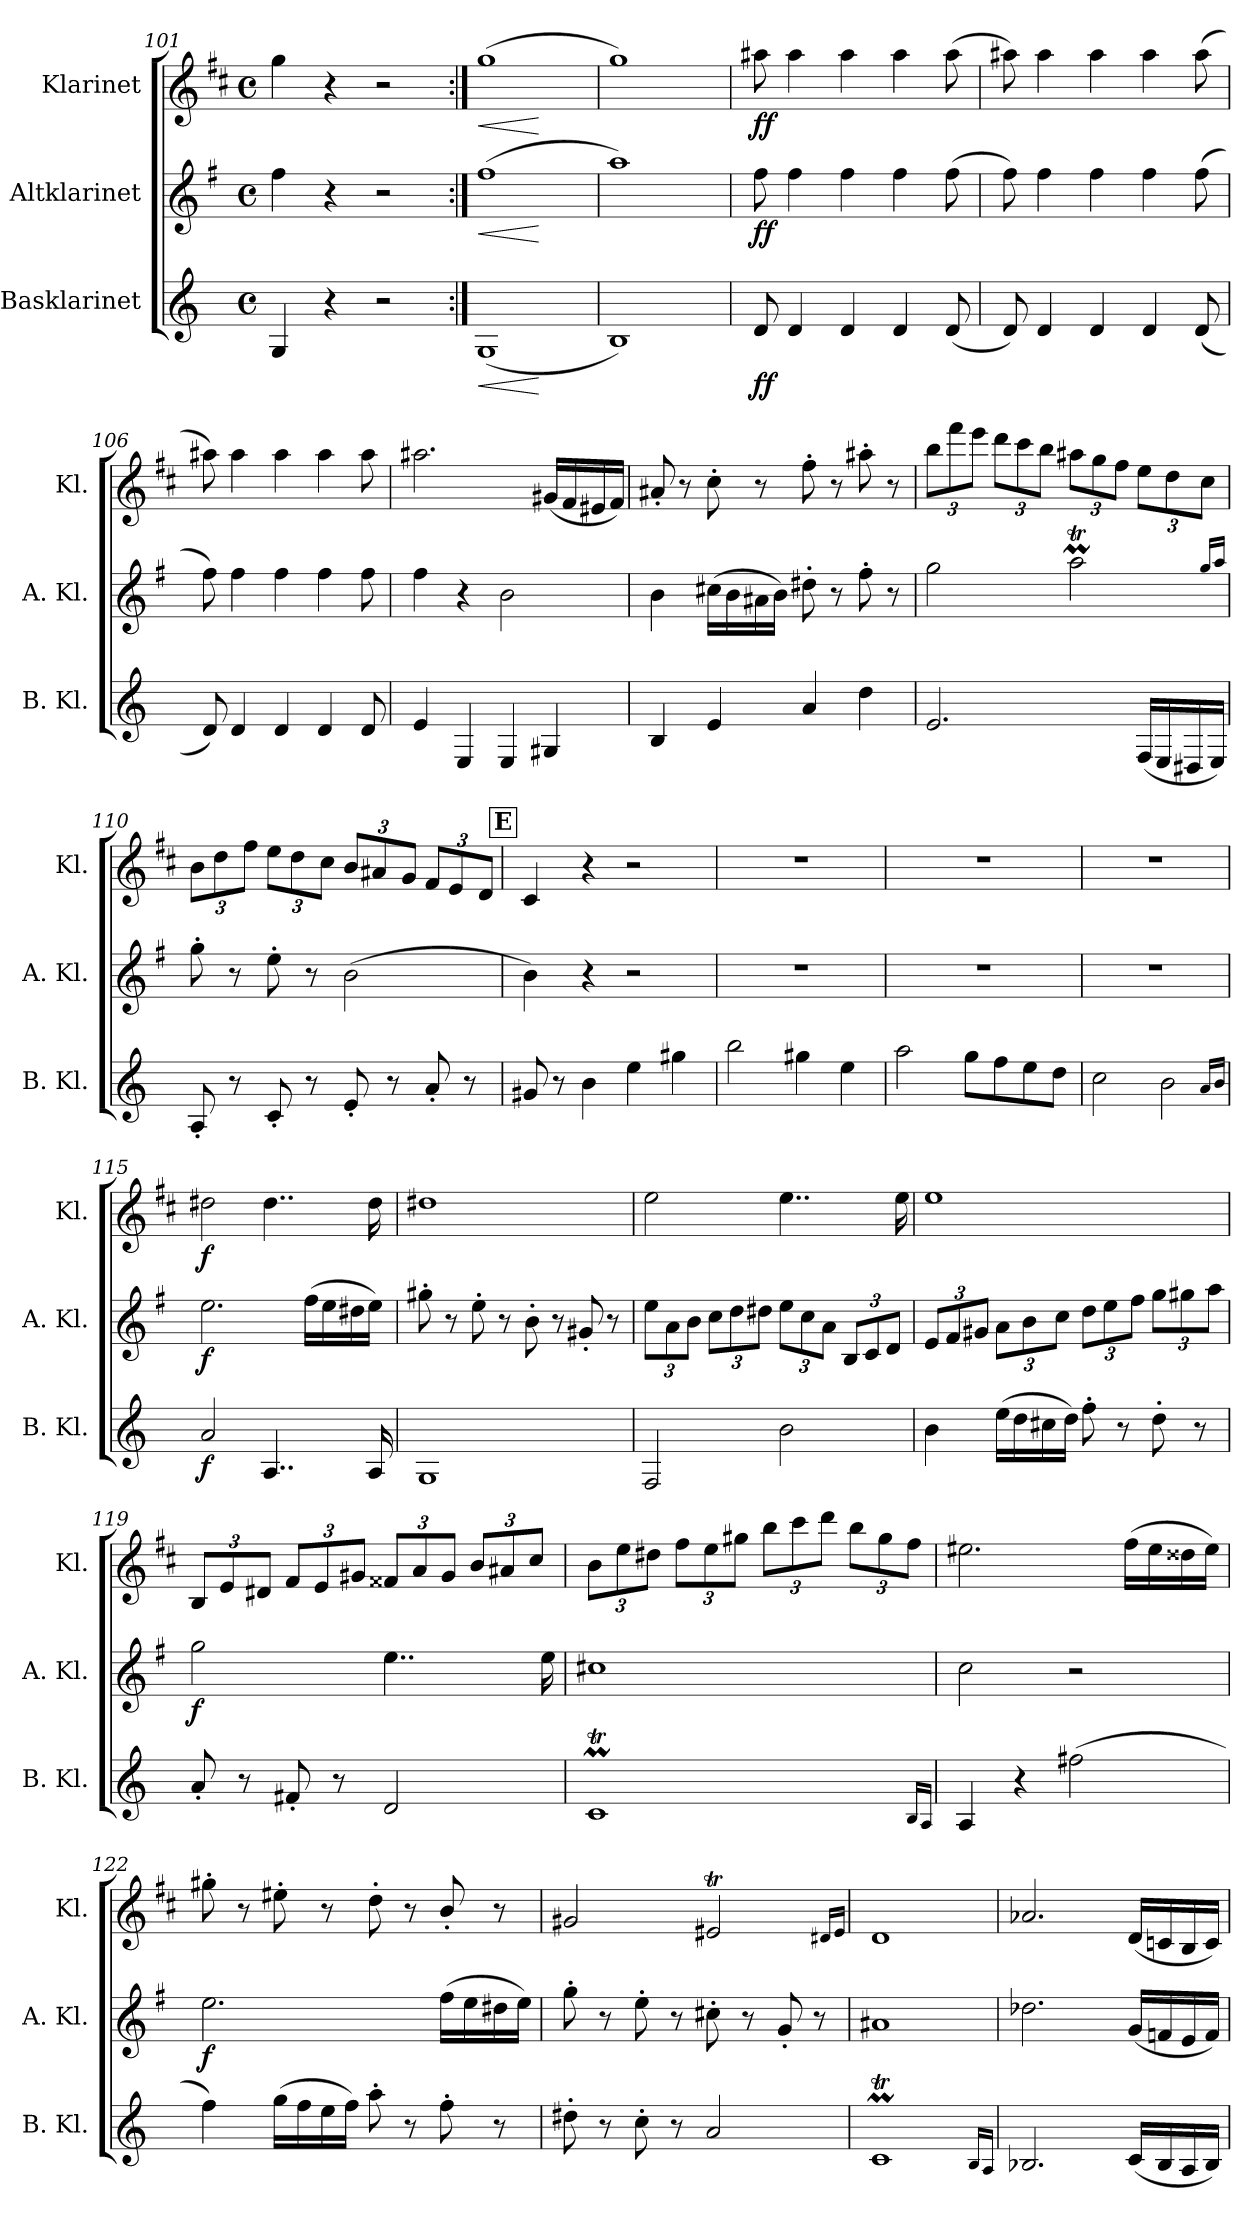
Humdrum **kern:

**kern	**dynam	**kern	**dynam	**kern	**dynam
*part3	*part3	*part2	*part2	*part1	*part1
*staff3	*staff3	*staff2	*staff2	*staff1	*staff1
*I"Basklarinet	*	*I"Altklarinet	*	*I"Klarinet	*
*I'B. Kl.	*	*I'A. Kl.	*	*I'Kl.	*
*clefG2	*	*clefG2	*	*clefG2	*
*ITrd7c12	*	*ITrd4c7	*	*ITrd1c2	*
*k[]	*	*k[]	*	*k[]	*
*M4/4	*	*M4/4	*	*M4/4	*
*met(c)	*	*met(c)	*	*met(c)	*
=101	=101	=101	=101	=101	=101
4GG/	.	4b\	.	4ff\	.
4r	.	4r	.	4r	.
2r	.	2r	.	2r	.
!!LO:LB:g=z
=102:|!	=102:|!	=102:|!	=102:|!	=102:|!	=102:|!
!	!LO:HP:b	!	!LO:HP:b	!	!LO:HP:b
(<1GG	<	(>1b	<	(>1ff	<
.	[	.	[	.	[
=103	=103	=103	=103	=103	=103
1BB)	.	1dd)	.	1ff)	.
=104	=104	=104	=104	=104	=104
!	!LO:DY:b	!	!LO:DY:b	!	!LO:DY:b
8D/	ff	8b\	ff	8gg#X\	ff
4D/	.	4b\	.	4gg#\	.
4D/	.	4b\	.	4gg#\	.
4D/	.	4b\	.	4gg#\	.
(<8D/	.	(>8b\	.	(>8gg#\	.
=105	=105	=105	=105	=105	=105
8D/)	.	8b\)	.	8gg#X\)	.
4D/	.	4b\	.	4gg#\	.
4D/	.	4b\	.	4gg#\	.
4D/	.	4b\	.	4gg#\	.
(<8D/	.	(>8b\	.	(>8gg#\	.
=106	=106	=106	=106	=106	=106
8D/)	.	8b\)	.	8gg#X\)	.
4D/	.	4b\	.	4gg#\	.
4D/	.	4b\	.	4gg#\	.
4D/	.	4b\	.	4gg#\	.
8D/	.	8b\	.	8gg#\	.
=107	=107	=107	=107	=107	=107
4E/	.	4b\	.	2.gg#X\	.
4EE/	.	4r	.	.	.
4EE/	.	2e\	.	.	.
4GG#X/	.	.	.	(<16f#X/LL	.
.	.	.	.	16e/	.
.	.	.	.	16d#X/	.
.	.	.	.	16e/JJ)	.
!!LO:PB:g=z
=108	=108	=108	=108	=108	=108
4BB/	.	4e\	.	8g#X'/	.
.	.	.	.	8r	.
4E/	.	(>16f#X\LL	.	8b'\	.
.	.	16e\	.	.	.
.	.	16d#X\	.	8r	.
.	.	16e\JJ)	.	.	.
4A/	.	8g#X'\	.	8ee'\	.
.	.	8r	.	8r	.
4d\	.	8b'\	.	8gg#X'\	.
.	.	8r	.	8r	.
=109	=109	=109	=109	=109	=109
*	*	*	*	*Xbrackettup	*
2.E/	.	2cc\	.	12aa\L	.
.	.	.	.	12eee\	.
.	.	.	.	12ddd\J	.
.	.	.	.	12ccc\L	.
.	.	.	.	12bb\	.
.	.	.	.	12aa\J	.
.	.	2ddTM\	.	12gg#X\L	.
.	.	.	.	12ff\	.
.	.	.	.	12ee\J	.
(<16FF/LL	.	.	.	12dd\L	.
16EE/	.	.	.	.	.
.	.	.	.	12cc\	.
16DD#X/	.	.	.	.	.
.	.	.	.	12b\J	.
16EE/JJ)	.	.	.	.	.
.	.	16qcc/LL	.	.	.
.	.	16qdd/JJ	.	.	.
!!LO:LB:g=z
=110	=110	=110	=110	=110	=110
8AA'/	.	8cc'\	.	12a\L	.
.	.	.	.	12cc\	.
8r	.	8r	.	.	.
.	.	.	.	12ee\J	.
8C'/	.	8a'\	.	12dd\L	.
.	.	.	.	12cc\	.
8r	.	8r	.	.	.
.	.	.	.	12b\J	.
8E'/	.	(>2e\	.	12a/L	.
.	.	.	.	12g#X/	.
8r	.	.	.	.	.
.	.	.	.	12f/J	.
8A'/	.	.	.	12e/L	.
.	.	.	.	12d/	.
8r	.	.	.	.	.
.	.	.	.	12c/J	.
!!LO:REH:place=s1:a:B:fs=14:t=E
=111	=111	=111	=111	=111	=111
8G#X/	.	4e\)	.	4B/	.
8r	.	.	.	.	.
4B\	.	4r	.	4r	.
4e\	.	2r	.	2r	.
4g#X\	.	.	.	.	.
=112	=112	=112	=112	=112	=112
2b\	.	1r	.	1r	.
4g#X\	.	.	.	.	.
4e\	.	.	.	.	.
=113	=113	=113	=113	=113	=113
2a\	.	1r	.	1r	.
8g\L	.	.	.	.	.
8f\	.	.	.	.	.
8e\	.	.	.	.	.
8d\J	.	.	.	.	.
!!LO:LB:g=z
=114	=114	=114	=114	=114	=114
2c\	.	1r	.	1r	.
2B\	.	.	.	.	.
16qA/LL	.	.	.	.	.
16qB/JJ	.	.	.	.	.
=115	=115	=115	=115	=115	=115
!	!LO:DY:b	!	!LO:DY:b	!	!LO:DY:b
2A/	f	2.a\	f	2cc#X\	f
4..AA/	.	.	.	4..cc#\	.
.	.	(>16b\LL	.	.	.
.	.	16a\	.	.	.
.	.	16g#X\	.	.	.
16AA/	.	16a\JJ)	.	16cc#\	.
=116	=116	=116	=116	=116	=116
1GG	.	8cc#X'\	.	1cc#X	.
.	.	8r	.	.	.
.	.	8a'\	.	.	.
.	.	8r	.	.	.
.	.	8e'\	.	.	.
.	.	8r	.	.	.
.	.	8c#X'/	.	.	.
.	.	8r	.	.	.
=117	=117	=117	=117	=117	=117
*	*	*Xbrackettup	*	*	*
2FF/	.	12a\L	.	2dd\	.
.	.	12d\	.	.	.
.	.	12e\J	.	.	.
.	.	12f\L	.	.	.
.	.	12g\	.	.	.
.	.	12g#X\J	.	.	.
2B\	.	12a\L	.	4..dd\	.
.	.	12f\	.	.	.
.	.	12d\J	.	.	.
.	.	12E/L	.	.	.
.	.	12F/	.	.	.
.	.	12G/J	.	.	.
.	.	.	.	16dd\	.
!!LO:LB:g=z
=118	=118	=118	=118	=118	=118
4B\	.	12A/L	.	1dd	.
.	.	12B/	.	.	.
.	.	12c#X/J	.	.	.
(>16e\LL	.	12d\L	.	.	.
16d\	.	.	.	.	.
.	.	12e\	.	.	.
16c#X\	.	.	.	.	.
.	.	12f\J	.	.	.
16d\JJ)	.	.	.	.	.
8f'\	.	12g\L	.	.	.
.	.	12a\	.	.	.
8r	.	.	.	.	.
.	.	12b\J	.	.	.
8d'\	.	12cc\L	.	.	.
.	.	12cc#X\	.	.	.
8r	.	.	.	.	.
.	.	12dd\J	.	.	.
=119	=119	=119	=119	=119	=119
!	!	!	!LO:DY:b	!	!
8A'/	.	2cc\	f	12A/L	.
.	.	.	.	12d/	.
8r	.	.	.	.	.
.	.	.	.	12c#X/J	.
8F#X'/	.	.	.	12e/L	.
.	.	.	.	12d/	.
8r	.	.	.	.	.
.	.	.	.	12f#X/J	.
2D/	.	4..a\	.	12e#X/L	.
.	.	.	.	12g/	.
.	.	.	.	12f#/J	.
.	.	.	.	12a/L	.
.	.	.	.	12g#X/	.
.	.	.	.	12b/J	.
.	.	16a\	.	.	.
!!LO:PB:g=z
=120	=120	=120	=120	=120	=120
1CTM	.	1f#X	.	12a\L	.
.	.	.	.	12dd\	.
.	.	.	.	12cc#X\J	.
.	.	.	.	12ee\L	.
.	.	.	.	12dd\	.
.	.	.	.	12ff#X\J	.
.	.	.	.	12aa\L	.
.	.	.	.	12bb\	.
.	.	.	.	12ccc\J	.
.	.	.	.	12aa\L	.
.	.	.	.	12ff#\	.
.	.	.	.	12ee\J	.
16qBB/LL	.	.	.	.	.
16qAA/JJ	.	.	.	.	.
=121	=121	=121	=121	=121	=121
4AA/	.	2f\	.	2.dd#X\	.
4r	.	.	.	.	.
(>2f#X\	.	2r	.	.	.
.	.	.	.	(>16ee\LL	.
.	.	.	.	16dd#\	.
.	.	.	.	16cc##X\	.
.	.	.	.	16dd#\JJ)	.
!!LO:LB:g=z
=122	=122	=122	=122	=122	=122
!	!	!	!LO:DY:b	!	!
4f\)	.	2.a\	f	8ff#X'\	.
.	.	.	.	8r	.
(>16g\LL	.	.	.	8dd#X'\	.
16f\	.	.	.	.	.
16e\	.	.	.	8r	.
16f\JJ)	.	.	.	.	.
8a'\	.	.	.	8cc'\	.
8r	.	.	.	8r	.
8f'\	.	(>16b\LL	.	8a'/	.
.	.	16a\	.	.	.
8r	.	16g#X\	.	8r	.
.	.	16a\JJ)	.	.	.
=123	=123	=123	=123	=123	=123
8d#X'\	.	8cc'\	.	2f#X/	.
8r	.	8r	.	.	.
8c'\	.	8a'\	.	.	.
8r	.	8r	.	.	.
2A/	.	8f#X'\	.	2d#Xt/	.
.	.	8r	.	.	.
.	.	8c'/	.	.	.
.	.	8r	.	.	.
.	.	.	.	16qc#X/LL	.
.	.	.	.	16qd#/JJ	.
=124	=124	=124	=124	=124	=124
1CTM	.	1d#X	.	1c	.
16qBB/LL	.	.	.	.	.
16qAA/JJ	.	.	.	.	.
=125	=125	=125	=125	=125	=125
2.BB-X/	.	2.g-X\	.	2.g-X/	.
(<16C/LL	.	(<16c/LL	.	(<16c/LL	.
16BB-/	.	16B-X/	.	16B-X/	.
16AA/	.	16A/	.	16A/	.
16BB-/JJ)	.	16B-/JJ)	.	16B-/JJ)	.
=	=	=	=	=	=
*-	*-	*-	*-	*-	*-
